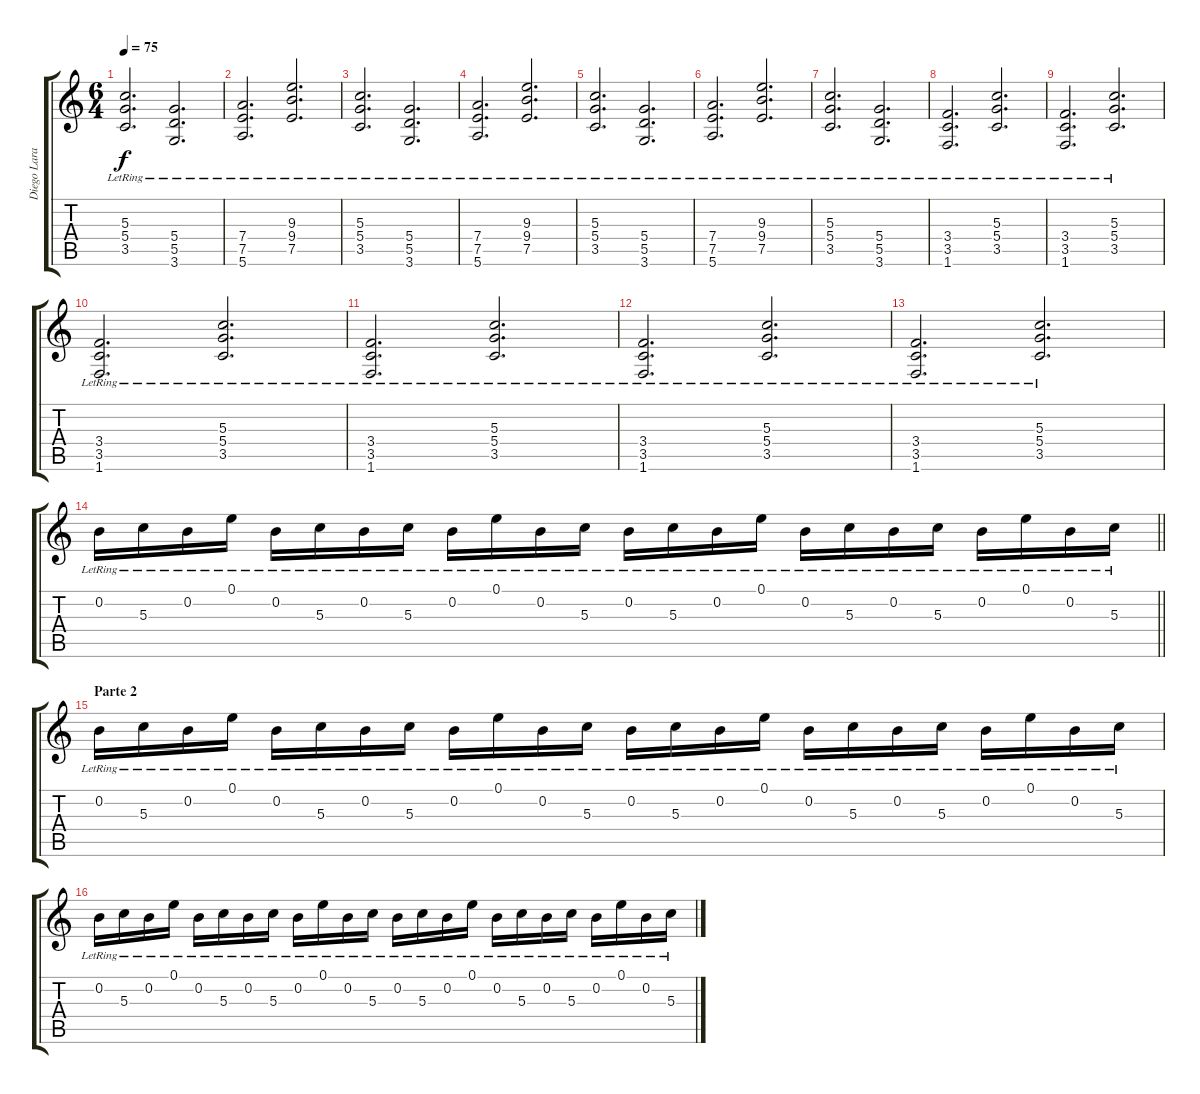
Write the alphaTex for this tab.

\track ("Diego Lara" "Diego Lara") {instrument electricguitarclean}
\staff {score tabs}
\tuning (E4 B3 G3 D3 A2 E2) {hide}
\ts (6 4)
\tempo 75
\clef g2
\ks c
(5.3{lr} 5.4{lr} 3.5{lr}).2{d dy f} (5.4{lr} 5.5{lr} 3.6{lr}).2{d} |
(7.4{lr} 7.5{lr} 5.6{lr}).2{d} (9.3{lr} 9.4{lr} 7.5{lr}).2{d} |
(5.3{lr} 5.4{lr} 3.5{lr}).2{d} (5.4{lr} 5.5{lr} 3.6{lr}).2{d} |
(7.4{lr} 7.5{lr} 5.6{lr}).2{d} (9.3{lr} 9.4{lr} 7.5{lr}).2{d} |
(5.3{lr} 5.4{lr} 3.5{lr}).2{d} (5.4{lr} 5.5{lr} 3.6{lr}).2{d} |
(7.4{lr} 7.5{lr} 5.6{lr}).2{d} (9.3{lr} 9.4{lr} 7.5{lr}).2{d} |
(5.3{lr} 5.4{lr} 3.5{lr}).2{d} (5.4{lr} 5.5{lr} 3.6{lr}).2{d} |
(3.4{lr} 3.5{lr} 1.6{lr}).2{d} (5.3{lr} 5.4{lr} 3.5{lr}).2{d} |
(3.4{lr} 3.5{lr} 1.6{lr}).2{d} (5.3{lr} 5.4{lr} 3.5{lr}).2{d} |
(3.4{lr} 3.5{lr} 1.6{lr}).2{d} (5.3{lr} 5.4{lr} 3.5{lr}).2{d} |
(3.4{lr} 3.5{lr} 1.6{lr}).2{d} (5.3{lr} 5.4{lr} 3.5{lr}).2{d} |
(3.4{lr} 3.5{lr} 1.6{lr}).2{d} (5.3{lr} 5.4{lr} 3.5{lr}).2{d} |
(3.4{lr} 3.5{lr} 1.6{lr}).2{d} (5.3{lr} 5.4{lr} 3.5{lr}).2{d} |
\barLineRight lightlight
0.2{lr}.16 5.3{lr}.16 0.2{lr}.16 0.1{lr}.16 0.2{lr}.16 5.3{lr}.16 0.2{lr}.16 5.3{lr}.16 0.2{lr}.16 0.1{lr}.16 0.2{lr}.16 5.3{lr}.16 0.2{lr}.16 5.3{lr}.16 0.2{lr}.16 0.1{lr}.16 0.2{lr}.16 5.3{lr}.16 0.2{lr}.16 5.3{lr}.16 0.2{lr}.16 0.1{lr}.16 0.2{lr}.16 5.3{lr}.16 |
\section ("" "Parte 2")
0.2{lr}.16 5.3{lr}.16 0.2{lr}.16 0.1{lr}.16 0.2{lr}.16 5.3{lr}.16 0.2{lr}.16 5.3{lr}.16 0.2{lr}.16 0.1{lr}.16 0.2{lr}.16 5.3{lr}.16 0.2{lr}.16 5.3{lr}.16 0.2{lr}.16 0.1{lr}.16 0.2{lr}.16 5.3{lr}.16 0.2{lr}.16 5.3{lr}.16 0.2{lr}.16 0.1{lr}.16 0.2{lr}.16 5.3{lr}.16 |
0.2{lr}.16 5.3{lr}.16 0.2{lr}.16 0.1{lr}.16 0.2{lr}.16 5.3{lr}.16 0.2{lr}.16 5.3{lr}.16 0.2{lr}.16 0.1{lr}.16 0.2{lr}.16 5.3{lr}.16 0.2{lr}.16 5.3{lr}.16 0.2{lr}.16 0.1{lr}.16 0.2{lr}.16 5.3{lr}.16 0.2{lr}.16 5.3{lr}.16 0.2{lr}.16 0.1{lr}.16 0.2{lr}.16 5.3{lr}.16
